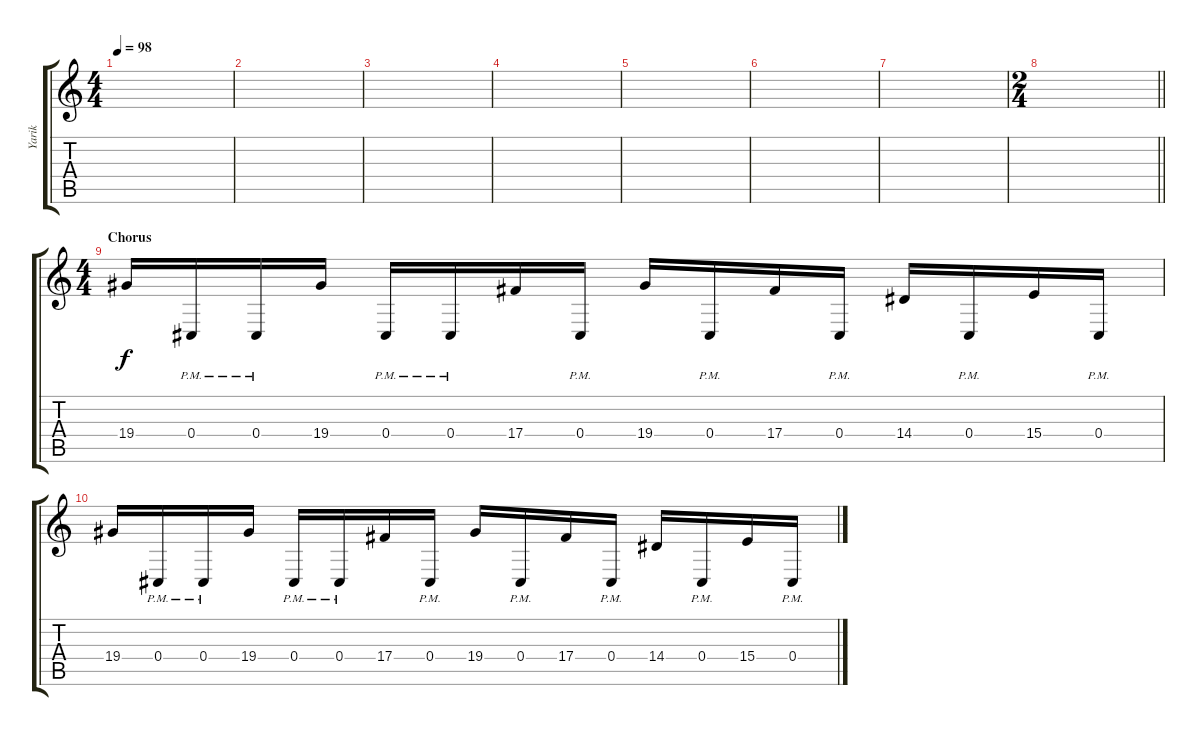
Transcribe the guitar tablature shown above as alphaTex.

\track ("Yarik" "Yarik") {instrument lead2sawtooth}
\staff {score tabs}
\tuning (Eb4 Bb3 Gb3 Db3 Ab2 Db2) {hide}
\ts (4 4)
\tempo 98
\clef g2
\ks c
|
|
|
|
|
|
|
\ts (2 4)
\barLineRight lightlight
|
\ts (4 4)
\section ("" "Chorus")
19.4.16 0.4{pm}.16 0.4{pm}.16 19.4.16 0.4{pm}.16 0.4{pm}.16 17.4.16 0.4{pm}.16 19.4.16 0.4{pm}.16 17.4.16 0.4{pm}.16 14.4.16 0.4{pm}.16 15.4.16 0.4{pm}.16 |
19.4.16 0.4{pm}.16 0.4{pm}.16 19.4.16 0.4{pm}.16 0.4{pm}.16 17.4.16 0.4{pm}.16 19.4.16 0.4{pm}.16 17.4.16 0.4{pm}.16 14.4.16 0.4{pm}.16 15.4.16 0.4{pm}.16
